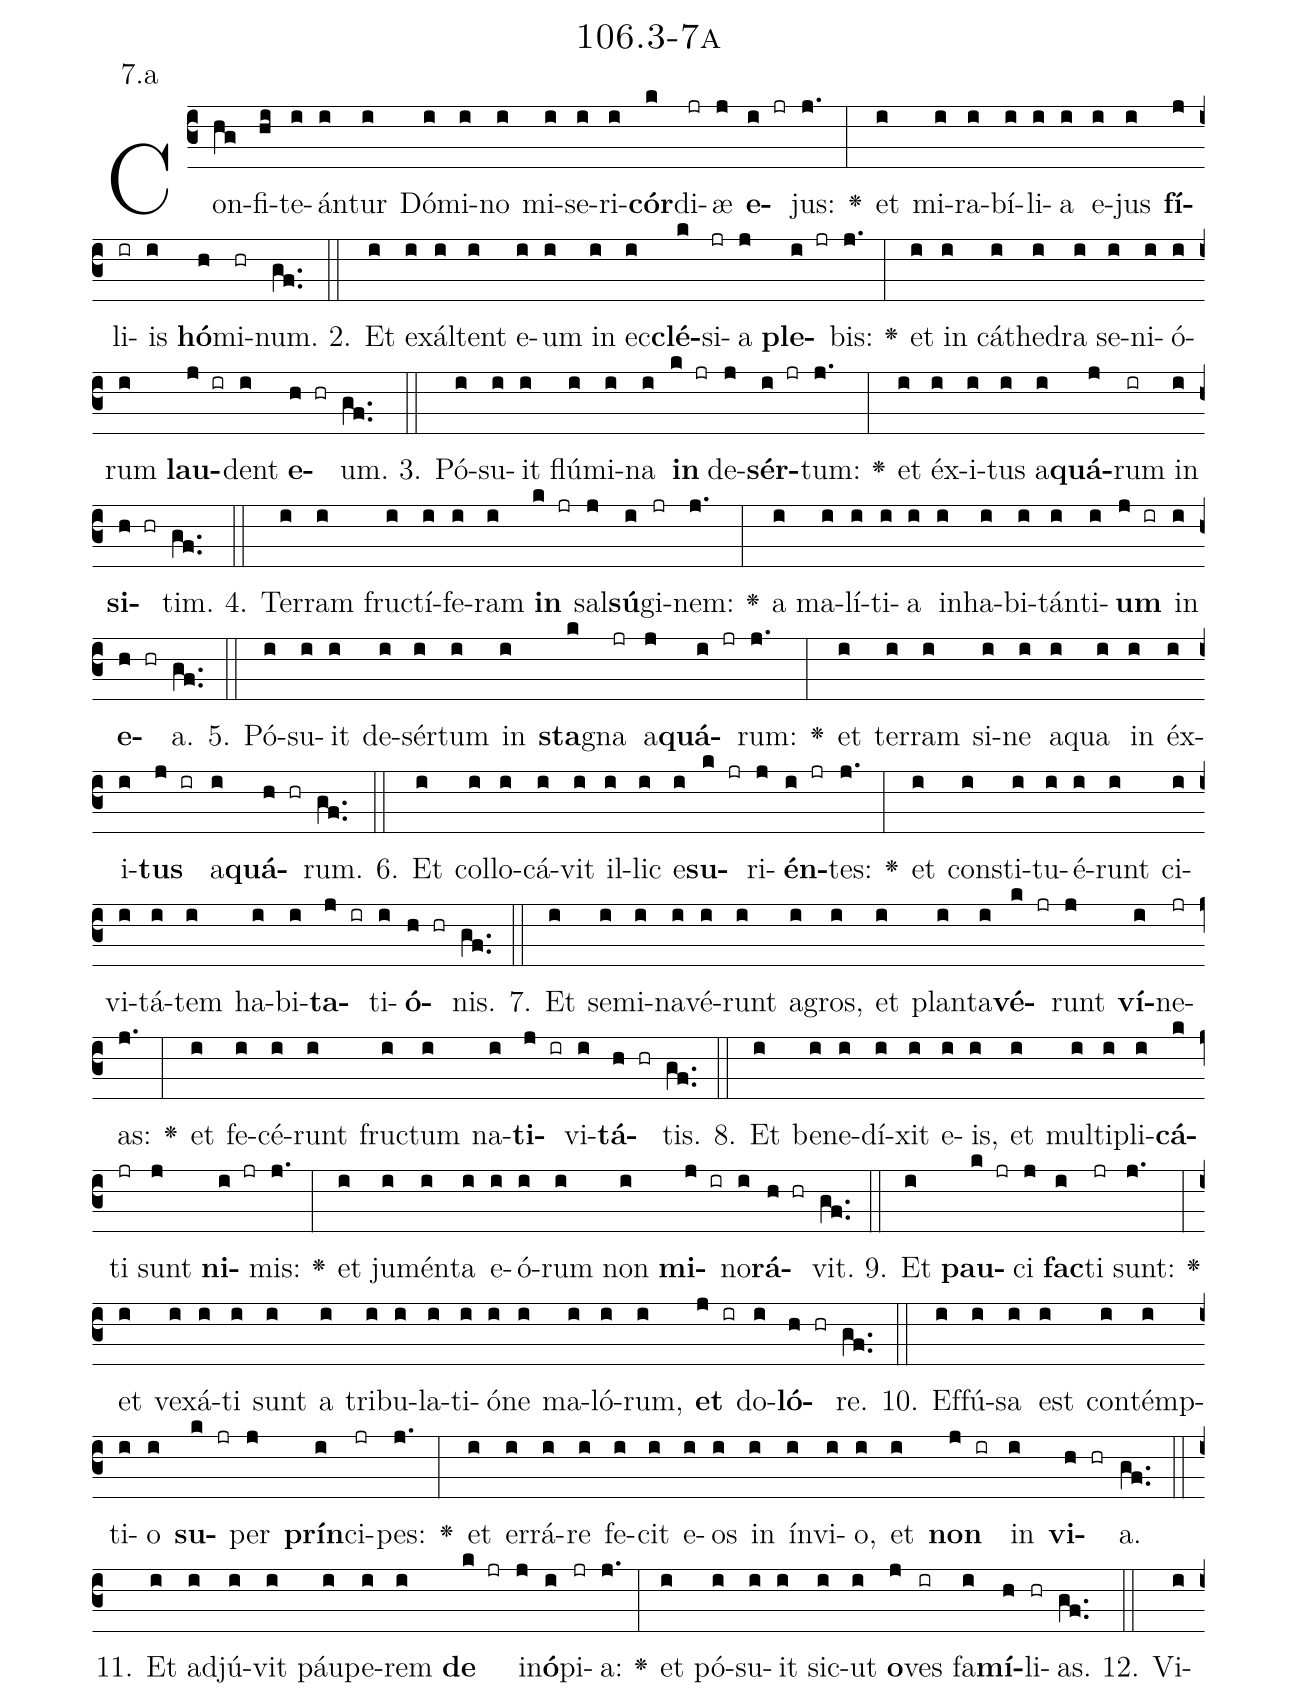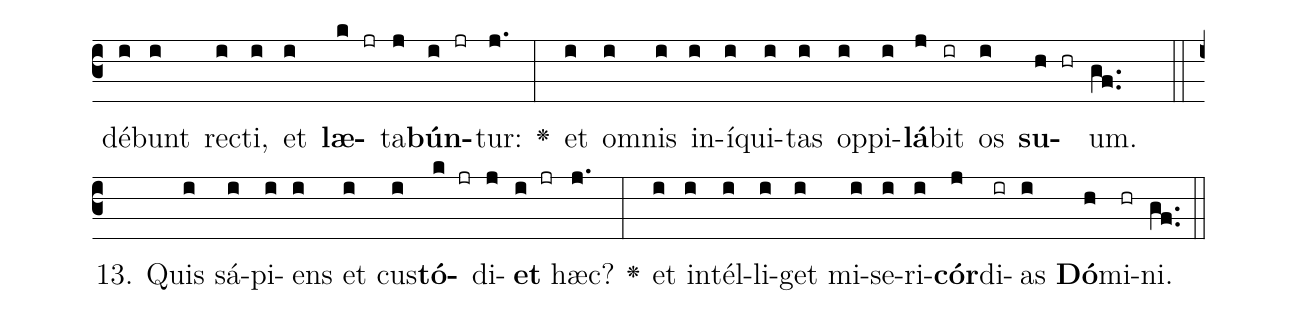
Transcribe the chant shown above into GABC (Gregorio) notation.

name: 106.3-7a;
annotation: 7.a;
%%
(c3)Con(hg)fi(hi)te(i)án(i)tur(i) Dó(i)mi(i)no(i) mi(i)se(i)ri(i)<b>cór</b>(k)di(jr)æ(j) <b>e</b>(i jr)jus:(j.) <v>\greheightstar</v>(:) et(i) mi(i)ra(i)bí(i)li(i)a(i) e(i)jus(i) <b>fí</b>(j)li(ir)is(i) <b>hó</b>(h)mi(hr)num.(gf..) (::)
2. Et(i) ex(i)ál(i)tent(i) e(i)um(i) in(i) ec(i)<b>clé</b>(k)si(jr)a(j) <b>ple</b>(i jr)bis:(j.) <v>\greheightstar</v>(:) et(i) in(i) cá(i)the(i)dra(i) se(i)ni(i)ó(i)rum(i) <b>lau</b>(j ir)dent(i) <b>e</b>(h hr)um.(gf..) (::)
3. Pó(i)su(i)it(i) flú(i)mi(i)na(i) <b>in</b>(k jr) de(j)<b>sér</b>(i jr)tum:(j.) <v>\greheightstar</v>(:) et(i) éx(i)i(i)tus(i) a(i)<b>quá</b>(j)rum(ir) in(i) <b>si</b>(h hr)tim.(gf..) (::)
4. Ter(i)ram(i) fruc(i)tí(i)fe(i)ram(i) <b>in</b>(k jr) sal(j)<b>sú</b>(i)gi(jr)nem:(j.) <v>\greheightstar</v>(:) a(i) ma(i)lí(i)ti(i)a(i) in(i)ha(i)bi(i)tán(i)ti(i)<b>um</b>(j ir) in(i) <b>e</b>(h hr)a.(gf..) (::)
5. Pó(i)su(i)it(i) de(i)sér(i)tum(i) in(i) <b>sta</b>(k)gna(jr) a(j)<b>quá</b>(i jr)rum:(j.) <v>\greheightstar</v>(:) et(i) ter(i)ram(i) si(i)ne(i) a(i)qua(i) in(i) éx(i)i(i)<b>tus</b>(j ir) a(i)<b>quá</b>(h hr)rum.(gf..) (::)
6. Et(i) col(i)lo(i)cá(i)vit(i) il(i)lic(i) e(i)<b>su</b>(k jr)ri(j)<b>én</b>(i jr)tes:(j.) <v>\greheightstar</v>(:) et(i) con(i)sti(i)tu(i)é(i)runt(i) ci(i)vi(i)tá(i)tem(i) ha(i)bi(i)<b>ta</b>(j ir)ti(i)<b>ó</b>(h hr)nis.(gf..) (::)
7. Et(i) se(i)mi(i)na(i)vé(i)runt(i) a(i)gros,(i) et(i) plan(i)ta(i)<b>vé</b>(k jr)runt(j) <b>ví</b>(i)ne(jr)as:(j.) <v>\greheightstar</v>(:) et(i) fe(i)cé(i)runt(i) fruc(i)tum(i) na(i)<b>ti</b>(j ir)vi(i)<b>tá</b>(h hr)tis.(gf..) (::)
8. Et(i) be(i)ne(i)dí(i)xit(i) e(i)is,(i) et(i) mul(i)ti(i)pli(i)<b>cá</b>(k)ti(jr) sunt(j) <b>ni</b>(i jr)mis:(j.) <v>\greheightstar</v>(:) et(i) ju(i)mén(i)ta(i) e(i)ó(i)rum(i) non(i) <b>mi</b>(j ir)no(i)<b>rá</b>(h hr)vit.(gf..) (::)
9. Et(i) <b>pau</b>(k jr)ci(j) <b>fac</b>(i)ti(jr) sunt:(j.) <v>\greheightstar</v>(:) et(i) ve(i)xá(i)ti(i) sunt(i) a(i) tri(i)bu(i)la(i)ti(i)ó(i)ne(i) ma(i)ló(i)rum,(i) <b>et</b>(j ir) do(i)<b>ló</b>(h hr)re.(gf..) (::)
10. Ef(i)fú(i)sa(i) est(i) con(i)témp(i)ti(i)o(i) <b>su</b>(k jr)per(j) <b>prín</b>(i)ci(jr)pes:(j.) <v>\greheightstar</v>(:) et(i) er(i)rá(i)re(i) fe(i)cit(i) e(i)os(i) in(i) ín(i)vi(i)o,(i) et(i) <b>non</b>(j ir) in(i) <b>vi</b>(h hr)a.(gf..) (::)
11. Et(i) ad(i)jú(i)vit(i) páu(i)pe(i)rem(i) <b>de</b>(k jr) in(j)<b>ó</b>(i)pi(jr)a:(j.) <v>\greheightstar</v>(:) et(i) pó(i)su(i)it(i) sic(i)ut(i) <b>o</b>(j)ves(ir) fa(i)<b>mí</b>(h)li(hr)as.(gf..) (::)
12. Vi(i)dé(i)bunt(i) rec(i)ti,(i) et(i) <b>læ</b>(k jr)ta(j)<b>bún</b>(i jr)tur:(j.) <v>\greheightstar</v>(:) et(i) om(i)nis(i) in(i)í(i)qui(i)tas(i) op(i)pi(i)<b>lá</b>(j)bit(ir) os(i) <b>su</b>(h hr)um.(gf..) (::)
13. Quis(i) sá(i)pi(i)ens(i) et(i) cus(i)<b>tó</b>(k jr)di(j)<b>et</b>(i jr) hæc?(j.) <v>\greheightstar</v>(:) et(i) in(i)tél(i)li(i)get(i) mi(i)se(i)ri(i)<b>cór</b>(j)di(ir)as(i) <b>Dó</b>(h)mi(hr)ni.(gf..) (::)
